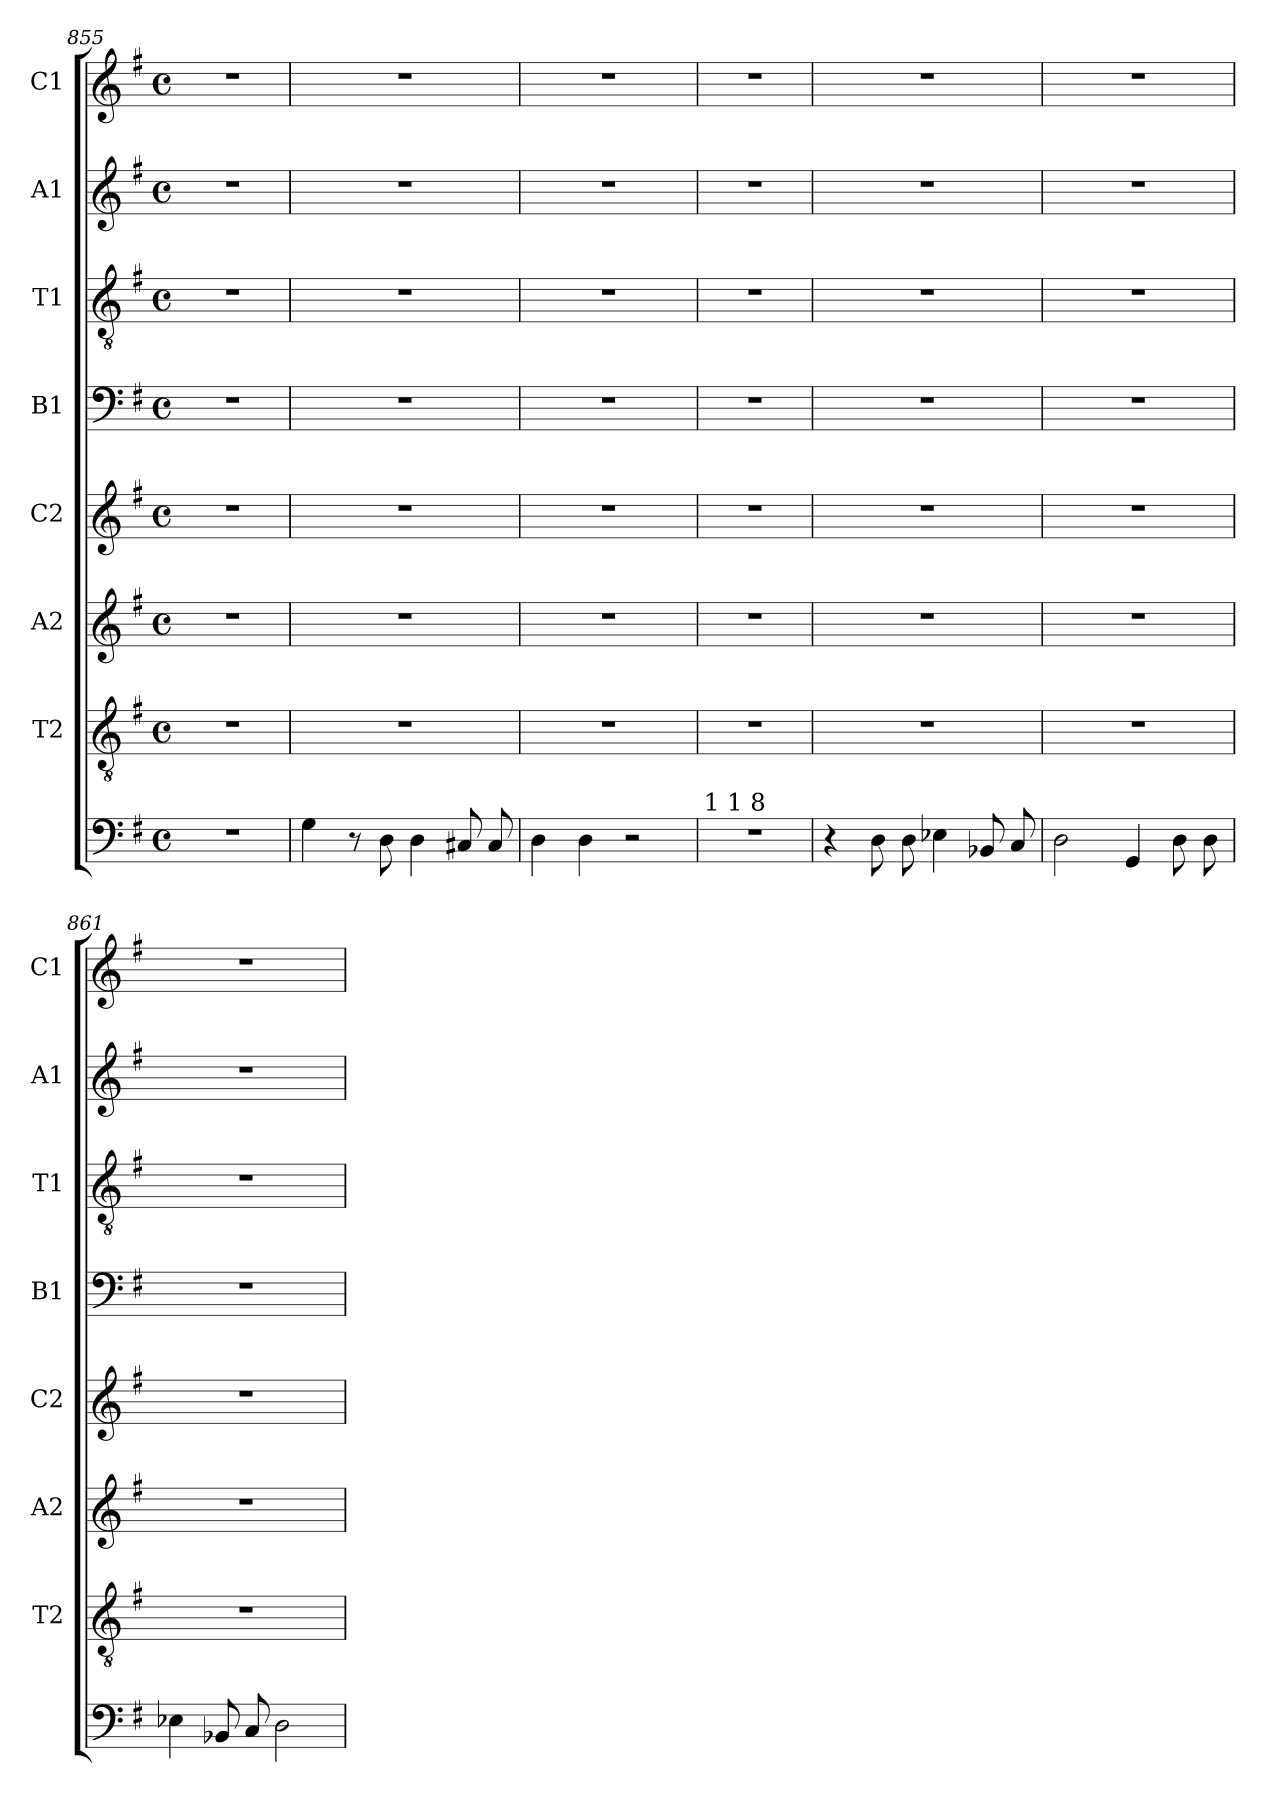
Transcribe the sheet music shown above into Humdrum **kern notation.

**kern	**kern	**kern	**kern	**kern	**kern	**kern	**kern
*part8	*part7	*part6	*part5	*part4	*part3	*part2	*part1
*staff8	*staff7	*staff6	*staff5	*staff4	*staff3	*staff2	*staff1
*	*I"T2	*I"A2	*I"C2	*I"B1	*I"T1	*I"A1	*I"C1
*	*I'T2	*I'A2	*I'C2	*I'B1	*I'T1	*I'A1	*I'C1
*clefF4	*clefGv2	*clefG2	*clefG2	*clefF4	*clefGv2	*clefG2	*clefG2
*k[f#]	*k[f#]	*k[f#]	*k[f#]	*k[f#]	*k[f#]	*k[f#]	*k[f#]
*G:	*G:	*G:	*G:	*G:	*G:	*G:	*G:
*M4/4	*M4/4	*M4/4	*M4/4	*M4/4	*M4/4	*M4/4	*M4/4
*met(c)	*met(c)	*met(c)	*met(c)	*met(c)	*met(c)	*met(c)	*met(c)
=855	=855	=855	=855	=855	=855	=855	=855
1r	1r	1r	1r	1r	1r	1r	1r
=856	=856	=856	=856	=856	=856	=856	=856
4G\	1r	1r	1r	1r	1r	1r	1r
8r	.	.	.	.	.	.	.
8D\	.	.	.	.	.	.	.
4D\	.	.	.	.	.	.	.
8C#X/	.	.	.	.	.	.	.
8C#/	.	.	.	.	.	.	.
=857	=857	=857	=857	=857	=857	=857	=857
4D\	1r	1r	1r	1r	1r	1r	1r
4D\	.	.	.	.	.	.	.
2r	.	.	.	.	.	.	.
!!LO:LB:g=z
=858	=858	=858	=858	=858	=858	=858	=858
!LO:TX:a:t=1 1 8	!	!	!	!	!	!	!
1r	1r	1r	1r	1r	1r	1r	1r
=859	=859	=859	=859	=859	=859	=859	=859
4r	1r	1r	1r	1r	1r	1r	1r
8D\	.	.	.	.	.	.	.
8D\	.	.	.	.	.	.	.
4E-X\	.	.	.	.	.	.	.
8BB-X/	.	.	.	.	.	.	.
8C/	.	.	.	.	.	.	.
=860	=860	=860	=860	=860	=860	=860	=860
2D\	1r	1r	1r	1r	1r	1r	1r
4GG/	.	.	.	.	.	.	.
8D\	.	.	.	.	.	.	.
8D\	.	.	.	.	.	.	.
=861	=861	=861	=861	=861	=861	=861	=861
4E-X\	1r	1r	1r	1r	1r	1r	1r
8BB-X/	.	.	.	.	.	.	.
8C/	.	.	.	.	.	.	.
2D\	.	.	.	.	.	.	.
=	=	=	=	=	=	=	=
*-	*-	*-	*-	*-	*-	*-	*-
